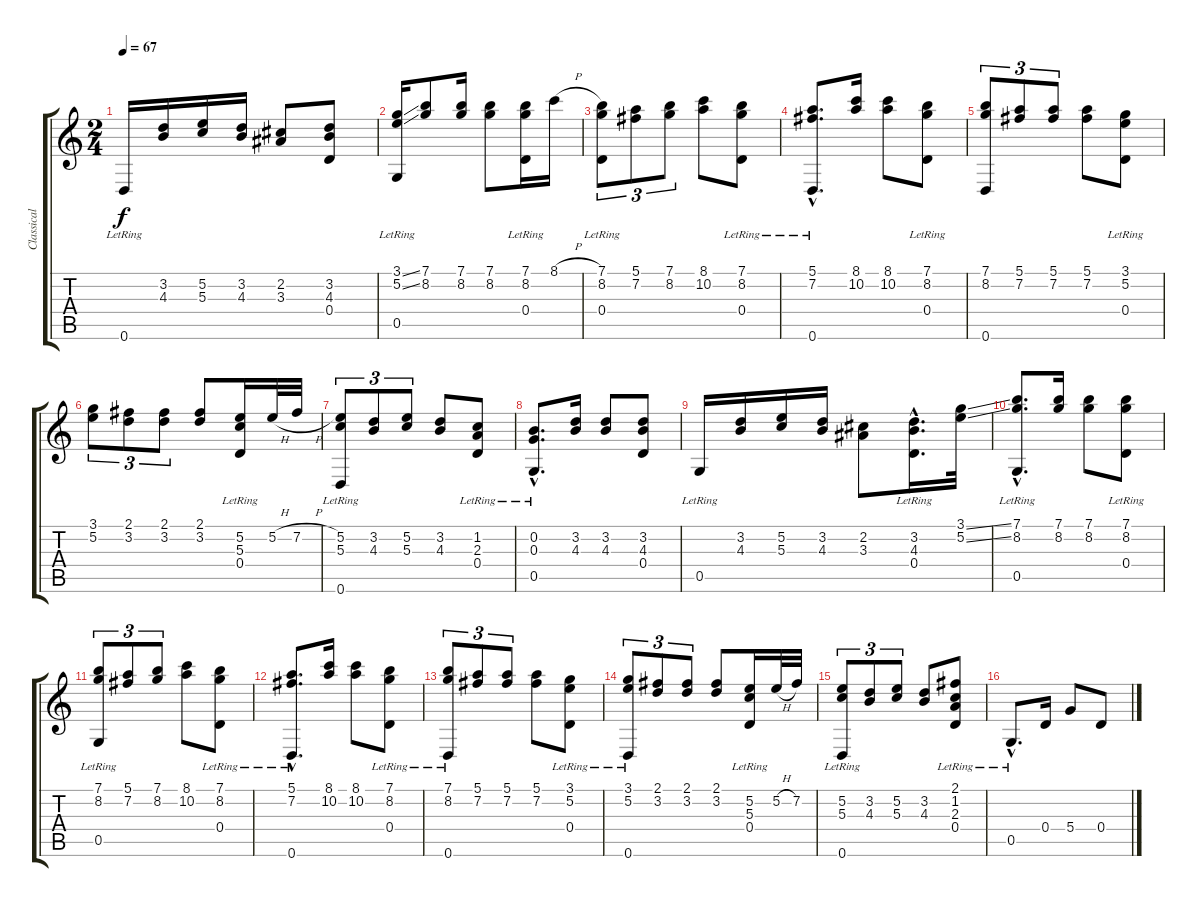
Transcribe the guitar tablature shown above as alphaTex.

\track ("Classical guitar" "Classical ") {instrument acousticguitarnylon}
\staff {score tabs}
\tuning (E4 B3 G3 D3 G2 D2) {hide}
\ts (2 4)
\tempo 67
\clef g2
\ks c
0.6{lr}.16{dy f} (3.2 4.3).16 (5.2 5.3).16 (3.2 4.3).16 (2.2 3.3).8 (3.2 4.3 0.4).8 |
(3.1{ss} 5.2{ss} 0.5{lr}).16 (7.1 8.2).8 (7.1 8.2).16 (7.1 8.2).8 (7.1 8.2 0.4{lr}).16 8.1{h}.16 |
(7.1 8.2 0.4{lr}).8{tu (3 2)} (5.1 7.2).8{tu (3 2)} (7.1 8.2).8{tu (3 2)} (8.1 10.2).8 (7.1 8.2 0.4{lr}).8 |
(5.1{hac} 7.2{hac} 0.6{hac lr}).8{d} (8.1 10.2).16 (8.1 10.2).8 (7.1 8.2 0.4{lr}).8 |
(7.1 8.2 0.6).8{tu (3 2)} (5.1 7.2).8{tu (3 2)} (5.1 7.2).8{tu (3 2)} (5.1 7.2).8 (3.1 5.2 0.4{lr}).8 |
(3.1 5.2).8{tu (3 2)} (2.1 3.2).8{tu (3 2)} (2.1 3.2).8{tu (3 2)} (2.1 3.2).8 (5.2 5.3 0.4{lr}).16 5.2{h}.32 7.2{h}.32 |
(5.2 5.3 0.6{lr}).8{tu (3 2)} (3.2 4.3).8{tu (3 2)} (5.2 5.3).8{tu (3 2)} (3.2 4.3).8 (1.2 2.3 0.4{lr}).8 |
(0.2{hac} 0.3{hac} 0.5{hac lr}).8{d} (3.2 4.3).16 (3.2 4.3).8 (3.2 4.3 0.4).8 |
0.5{lr}.16 (3.2 4.3).16 (5.2 5.3).16 (3.2 4.3).16 (2.2 3.3).8 (3.2{hac} 4.3{hac} 0.4{hac lr}).16{d} (3.1{ss} 5.2{ss}).32 |
(7.1{hac} 8.2{hac} 0.5{hac lr}).8{d} (7.1 8.2).16 (7.1 8.2).8 (7.1 8.2 0.4{lr}).8 |
(7.1 8.2 0.5{lr}).8{tu (3 2)} (5.1 7.2).8{tu (3 2)} (7.1 8.2).8{tu (3 2)} (8.1 10.2).8 (7.1 8.2 0.4{lr}).8 |
(5.1{hac} 7.2{hac} 0.6{hac lr}).8{d} (8.1 10.2).16 (8.1 10.2).8 (7.1 8.2 0.4{lr}).8 |
(7.1 8.2 0.6{lr}).8{tu (3 2)} (5.1 7.2).8{tu (3 2)} (5.1 7.2).8{tu (3 2)} (5.1 7.2).8 (3.1 5.2 0.4{lr}).8 |
(3.1 5.2 0.6{lr}).8{tu (3 2)} (2.1 3.2).8{tu (3 2)} (2.1 3.2).8{tu (3 2)} (2.1 3.2).8 (5.2 5.3 0.4{lr}).16 5.2{h}.32 7.2.32 |
(5.2 5.3 0.6{lr}).8{tu (3 2)} (3.2 4.3).8{tu (3 2)} (5.2 5.3).8{tu (3 2)} (3.2 4.3).8 (2.1 1.2 2.3 0.4{lr}).8 |
0.5{hac lr}.8{d} 0.4.16 5.4.8 0.4.8
